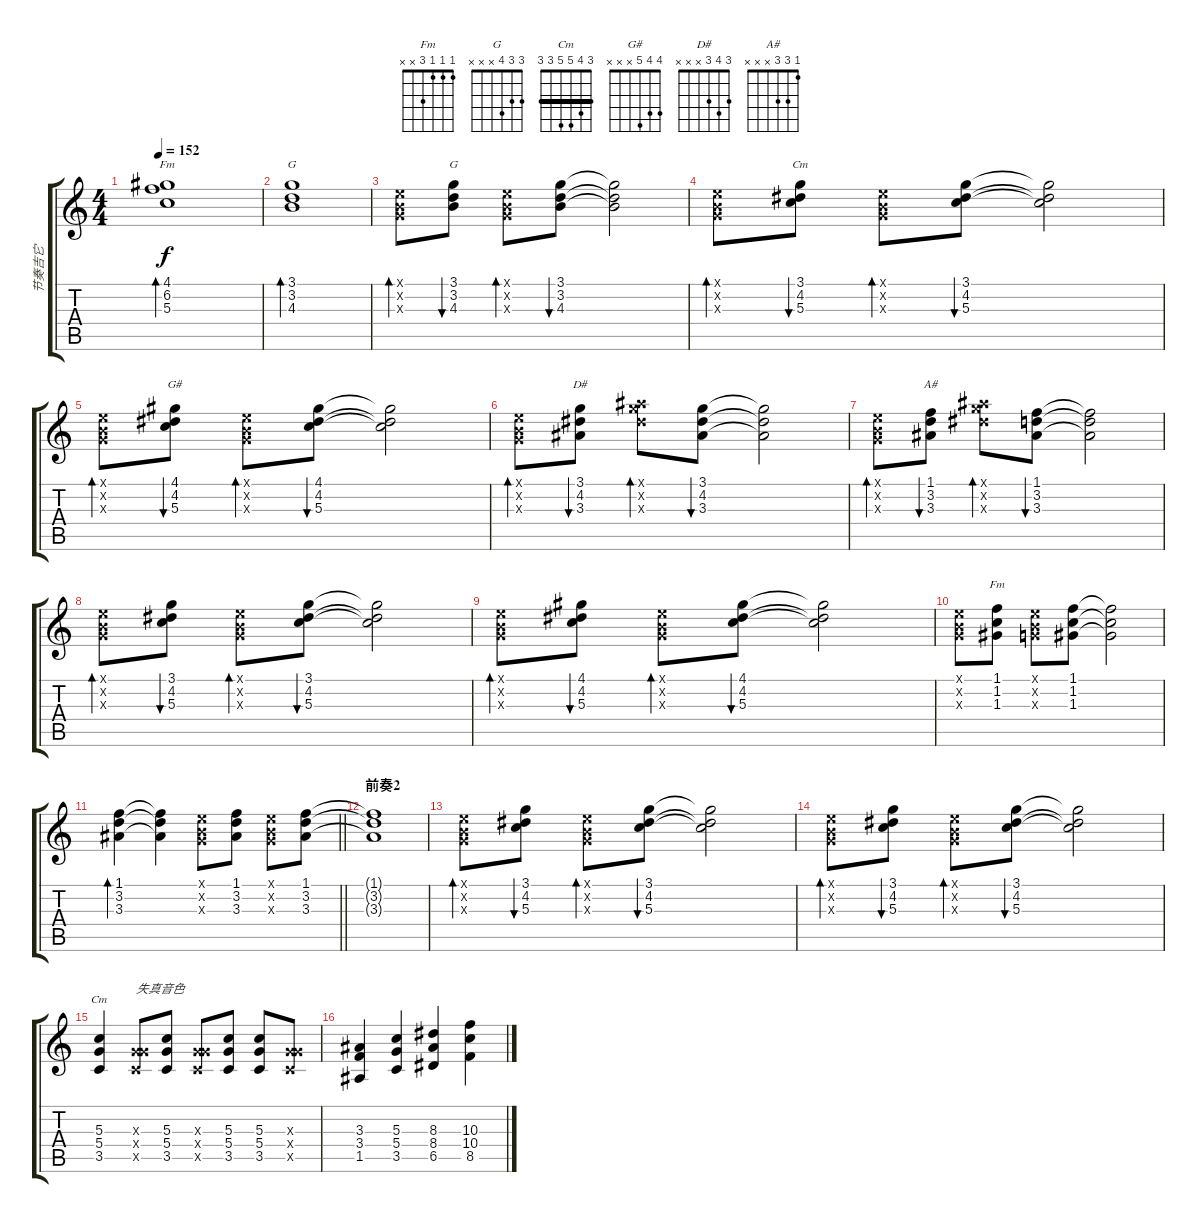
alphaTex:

\track ("节奏吉它" "节奏吉它") {instrument distortionguitar}
\staff {score tabs}
\tuning (E4 B3 G3 D3 A2 E2) {hide}
\chord ("Fm" 4 6 5 3 x x) {firstfret 3}
\chord ("G" 3 3 4 5 x x)
\chord ("G" 3 3 4 x x x)
\chord ("Cm" 3 4 5 x x x)
\chord ("G#" 4 4 5 x x x)
\chord ("D#" 3 4 3 x x x)
\chord ("A#" 1 3 3 x x x)
\chord ("Fm" 1 1 1 3 x x)
\chord ("Cm" 3 4 5 5 3 3) {barre 3}
\ts (4 4)
\tempo 152
\clef g2
\ks c
(4.1 6.2 5.3).1{bd 480 ch "Fm" dy f} |
(3.1 3.2 4.3).1{bd 480 ch "G"} |
(0.1{x} 0.2{x} 0.3{x}).8{bd 60} (3.1 3.2 4.3).8{bu 60 ch "G"} (0.1{x} 0.2{x} 0.3{x}).8{bd 60} (3.1 3.2 4.3).8{bu 60} (3.1{t} 3.2{t} 4.3{t}).2 |
(0.1{x} 0.2{x} 0.3{x}).8{bd 60} (3.1 4.2 5.3).8{bu 60 ch "Cm"} (0.1{x} 0.2{x} 0.3{x}).8{bd 60} (3.1 4.2 5.3).8{bu 60} (3.1{t} 4.2{t} 5.3{t}).2 |
(0.1{x} 0.2{x} 0.3{x}).8{bd 60} (4.1 4.2 5.3).8{bu 60 ch "G#"} (0.1{x} 0.2{x} 0.3{x}).8{bd 60} (4.1 4.2 5.3).8{bu 60} (4.1{t} 4.2{t} 5.3{t}).2 |
(0.1{x} 0.2{x} 0.3{x}).8{bd 60} (3.1 4.2 3.3).8{bu 60 ch "D#"} (6.1{x} 8.2{x} 8.3{x}).8{bd 60} (3.1 4.2 3.3).8{bu 60} (3.1{t} 4.2{t} 3.3{t}).2 |
(0.1{x} 0.2{x} 0.3{x}).8{bd 60} (1.1 3.2 3.3).8{bu 60 ch "A#"} (6.1{x} 8.2{x} 8.3{x}).8{bd 60} (1.1 3.2 3.3).8{bu 60} (1.1{t} 3.2{t} 3.3{t}).2 |
(0.1{x} 0.2{x} 0.3{x}).8{bd 60} (3.1 4.2 5.3).8{bu 60} (0.1{x} 0.2{x} 0.3{x}).8{bd 60} (3.1 4.2 5.3).8{bu 60} (3.1{t} 4.2{t} 5.3{t}).2 |
(0.1{x} 0.2{x} 0.3{x}).8{bd 60} (4.1 4.2 5.3).8{bu 60} (0.1{x} 0.2{x} 0.3{x}).8{bd 60} (4.1 4.2 5.3).8{bu 60} (4.1{t} 4.2{t} 5.3{t}).2 |
(0.1{x} 0.2{x} 0.3{x}).8 (1.1 1.2 1.3).8{ch "Fm"} (0.1{x} 0.2{x} 0.3{x}).8 (1.1 1.2 1.3).8 (1.1{t} 1.2{t} 1.3{t}).2 |
\barLineRight lightlight
(1.1 3.2 3.3).4{bd 60} (1.1{t} 3.2{t} 3.3{t}).4 (0.1{x} 0.2{x} 0.3{x}).8 (1.1 3.2 3.3).8 (0.1{x} 0.2{x} 0.3{x}).8 (1.1 3.2 3.3).8 |
\section ("" "前奏2")
(1.1{t} 3.2{t} 3.3{t}).1 |
(0.1{x} 0.2{x} 0.3{x}).8{bd 60 volume 9 instrument electricguitarclean} (3.1 4.2 5.3).8{bu 60} (0.1{x} 0.2{x} 0.3{x}).8{bd 60} (3.1 4.2 5.3).8{bu 60} (3.1{t} 4.2{t} 5.3{t}).2 |
(0.1{x} 0.2{x} 0.3{x}).8{bd 60} (3.1 4.2 5.3).8{bu 60} (0.1{x} 0.2{x} 0.3{x}).8{bd 60} (3.1 4.2 5.3).8{bu 60} (3.1{t} 4.2{t} 5.3{t}).2 |
(5.3 5.4 3.5).4{ch "Cm" volume 16 instrument overdrivenguitar} (0.3{x} 5.4{x} 3.5{x}).8{txt "失真音色"} (5.3 5.4 3.5).8 (0.3{x} 5.4{x} 3.5{x}).8 (5.3 5.4 3.5).8 (5.3 5.4 3.5).8 (0.3{x} 5.4{x} 3.5{x}).8 |
(3.3 3.4 1.5).4 (5.3 5.4 3.5).4 (8.3 8.4 6.5).4 (10.3 10.4 8.5).4
